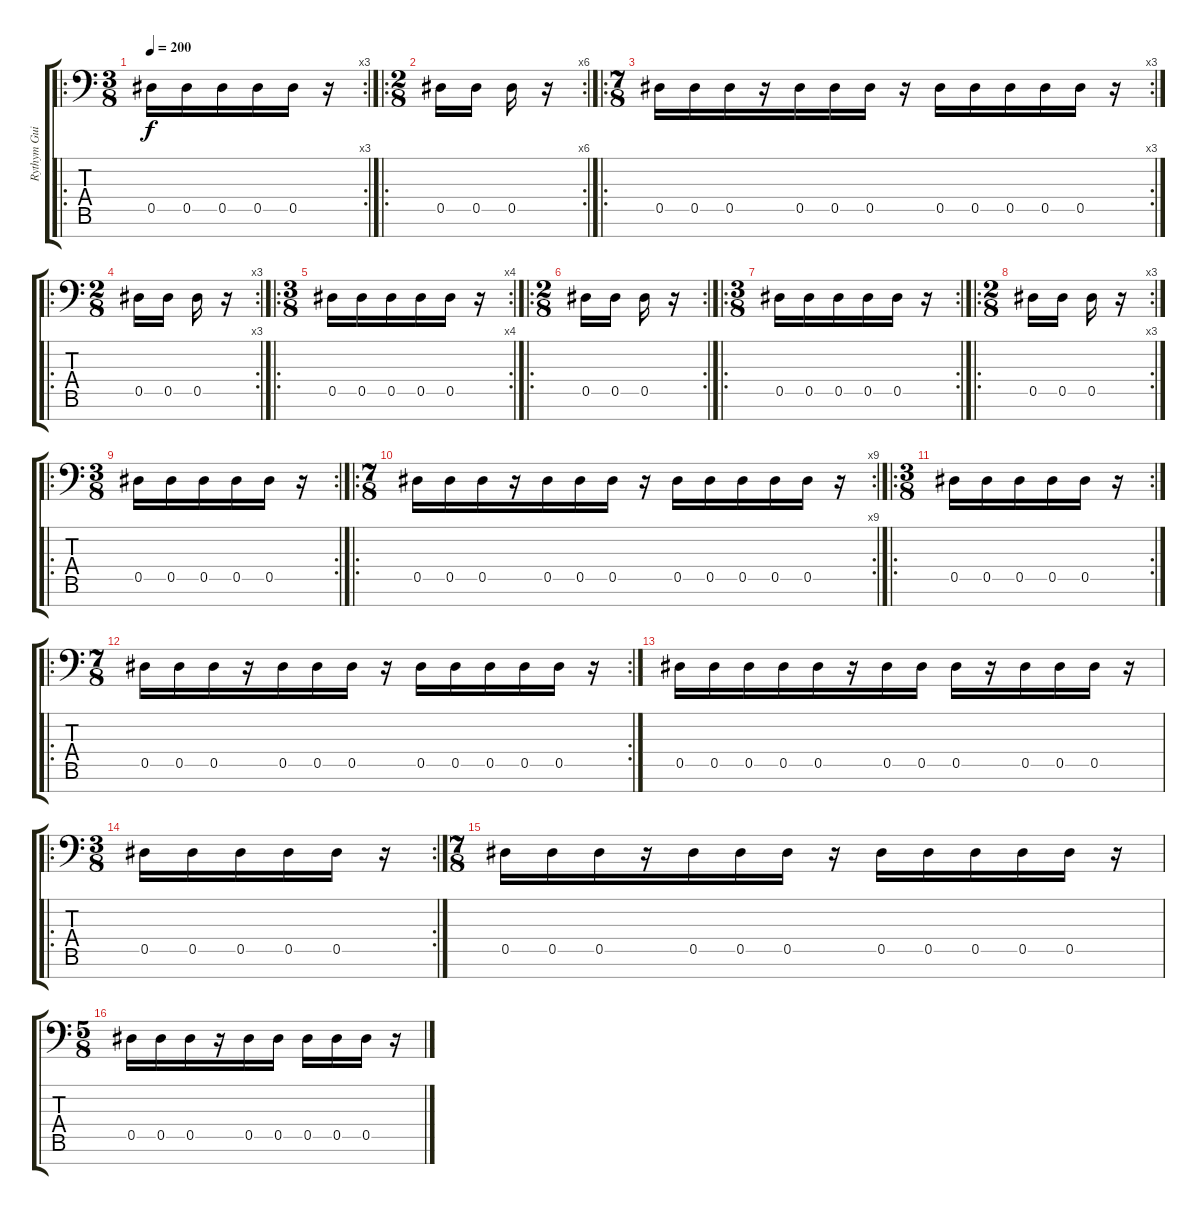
\track ("Rythym Guitar 1 (Tuned To F)" "Rythym Gui") {instrument distortionguitar}
\staff {score tabs}
\tuning (Bb3 Gb3 Db3 Ab2 Eb2 Bb1 F1) {hide}
\ro
\rc 3
\ts (3 8)
\tempo 200
\clef f4
\ks c
0.5.16{dy f} 0.5.16 0.5.16 0.5.16 0.5.16 r.16 |
\ro
\rc 6
\ts (2 8)
0.5.16 0.5.16 0.5.16 r.16 |
\ro
\rc 3
\ts (7 8)
0.5.16 0.5.16 0.5.16 r.16 0.5.16 0.5.16 0.5.16 r.16 0.5.16 0.5.16 0.5.16 0.5.16 0.5.16 r.16 |
\ro
\rc 3
\ts (2 8)
0.5.16 0.5.16 0.5.16 r.16 |
\ro
\rc 4
\ts (3 8)
0.5.16 0.5.16 0.5.16 0.5.16 0.5.16 r.16 |
\ro
\rc 2
\ts (2 8)
0.5.16 0.5.16 0.5.16 r.16 |
\ro
\rc 2
\ts (3 8)
0.5.16 0.5.16 0.5.16 0.5.16 0.5.16 r.16 |
\ro
\rc 3
\ts (2 8)
0.5.16 0.5.16 0.5.16 r.16 |
\ro
\rc 2
\ts (3 8)
0.5.16 0.5.16 0.5.16 0.5.16 0.5.16 r.16 |
\ro
\rc 9
\ts (7 8)
0.5.16 0.5.16 0.5.16 r.16 0.5.16 0.5.16 0.5.16 r.16 0.5.16 0.5.16 0.5.16 0.5.16 0.5.16 r.16 |
\ro
\rc 2
\ts (3 8)
0.5.16 0.5.16 0.5.16 0.5.16 0.5.16 r.16 |
\ro
\rc 2
\ts (7 8)
0.5.16 0.5.16 0.5.16 r.16 0.5.16 0.5.16 0.5.16 r.16 0.5.16 0.5.16 0.5.16 0.5.16 0.5.16 r.16 |
0.5.16 0.5.16 0.5.16 0.5.16 0.5.16 r.16 0.5.16 0.5.16 0.5.16 r.16 0.5.16 0.5.16 0.5.16 r.16 |
\ro
\rc 2
\ts (3 8)
0.5.16 0.5.16 0.5.16 0.5.16 0.5.16 r.16 |
\ts (7 8)
0.5.16 0.5.16 0.5.16 r.16 0.5.16 0.5.16 0.5.16 r.16 0.5.16 0.5.16 0.5.16 0.5.16 0.5.16 r.16 |
\ts (5 8)
0.5.16 0.5.16 0.5.16 r.16 0.5.16 0.5.16 0.5.16 0.5.16 0.5.16 r.16
